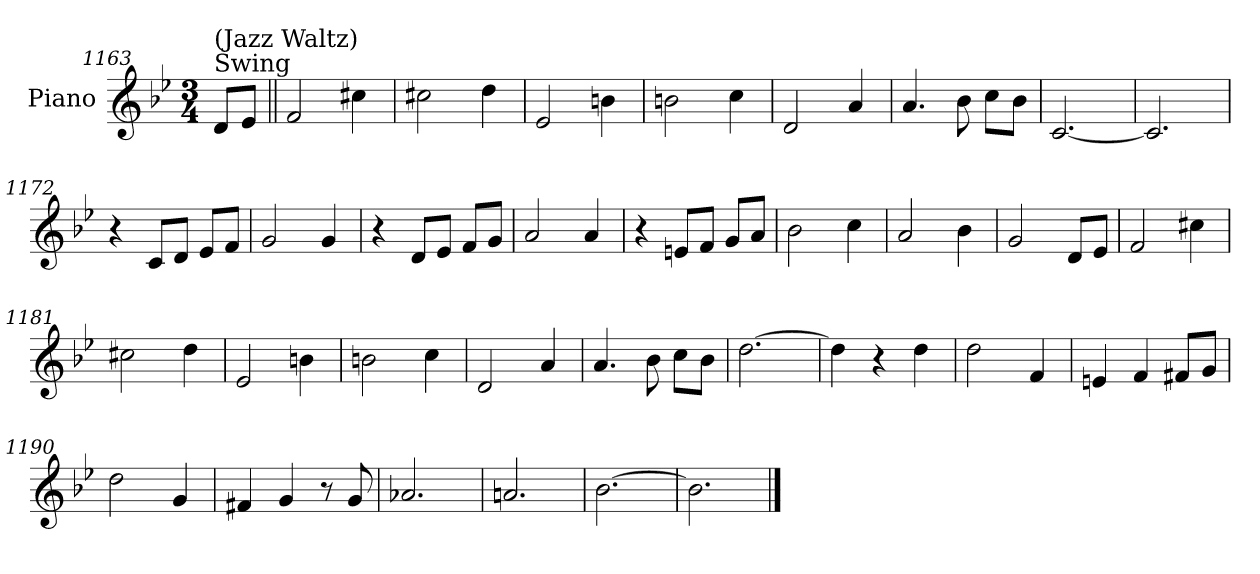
**kern
*part1
*staff1
*I"Piano
*I'Pno.
!!LO:PB:g=z
*clefG2
*k[b-e-]
*M3/4
*MM144
=1163
!LO:TX:t=Swing
!LO:TX:a:t=(Jazz Waltz)
8d/L
8e-/J
=1164||
2f/
4cc#X\
=1165
2cc#X\
4dd\
=1166
2e-/
4bn\
=1167
2bn\
4cc\
!!LO:LB:g=z
=1168
2d/
4a/
=1169
4.a/
8b-\
8cc\L
8b-\J
=1170
[2.c/
=1171
2.c/]
!!LO:LB:g=z
=1172
4r
8c/L
8d/J
8e-/L
8f/J
=1173
2g/
4g/
=1174
4r
8d/L
8e-/J
8f/L
8g/J
=1175
2a/
4a/
!!LO:LB:g=z
=1176
4r
8en/L
8f/J
8g/L
8a/J
=1177
2b-\
4cc\
=1178
2a/
4b-\
=1179
2g/
8d/L
8e-/J
!!LO:LB:g=z
=1180
2f/
4cc#X\
=1181
2cc#X\
4dd\
=1182
2e-/
4bn\
=1183
2bn\
4cc\
!!LO:LB:g=z
=1184
2d/
4a/
=1185
4.a/
8b-\
8cc\L
8b-\J
=1186
[2.dd\
=1187
4dd\]
4r
4dd\
!!LO:LB:g=z
=1188
2dd\
4f/
=1189
4en/
4f/
8f#X/L
8g/J
=1190
2dd\
4g/
=1191
4f#X/
4g/
8r
8g/
!!LO:LB:g=z
=1192
2.a-X/
=1193
2.an/
=1194
[2.b-\
=1195
2.b-\]
==
*-
